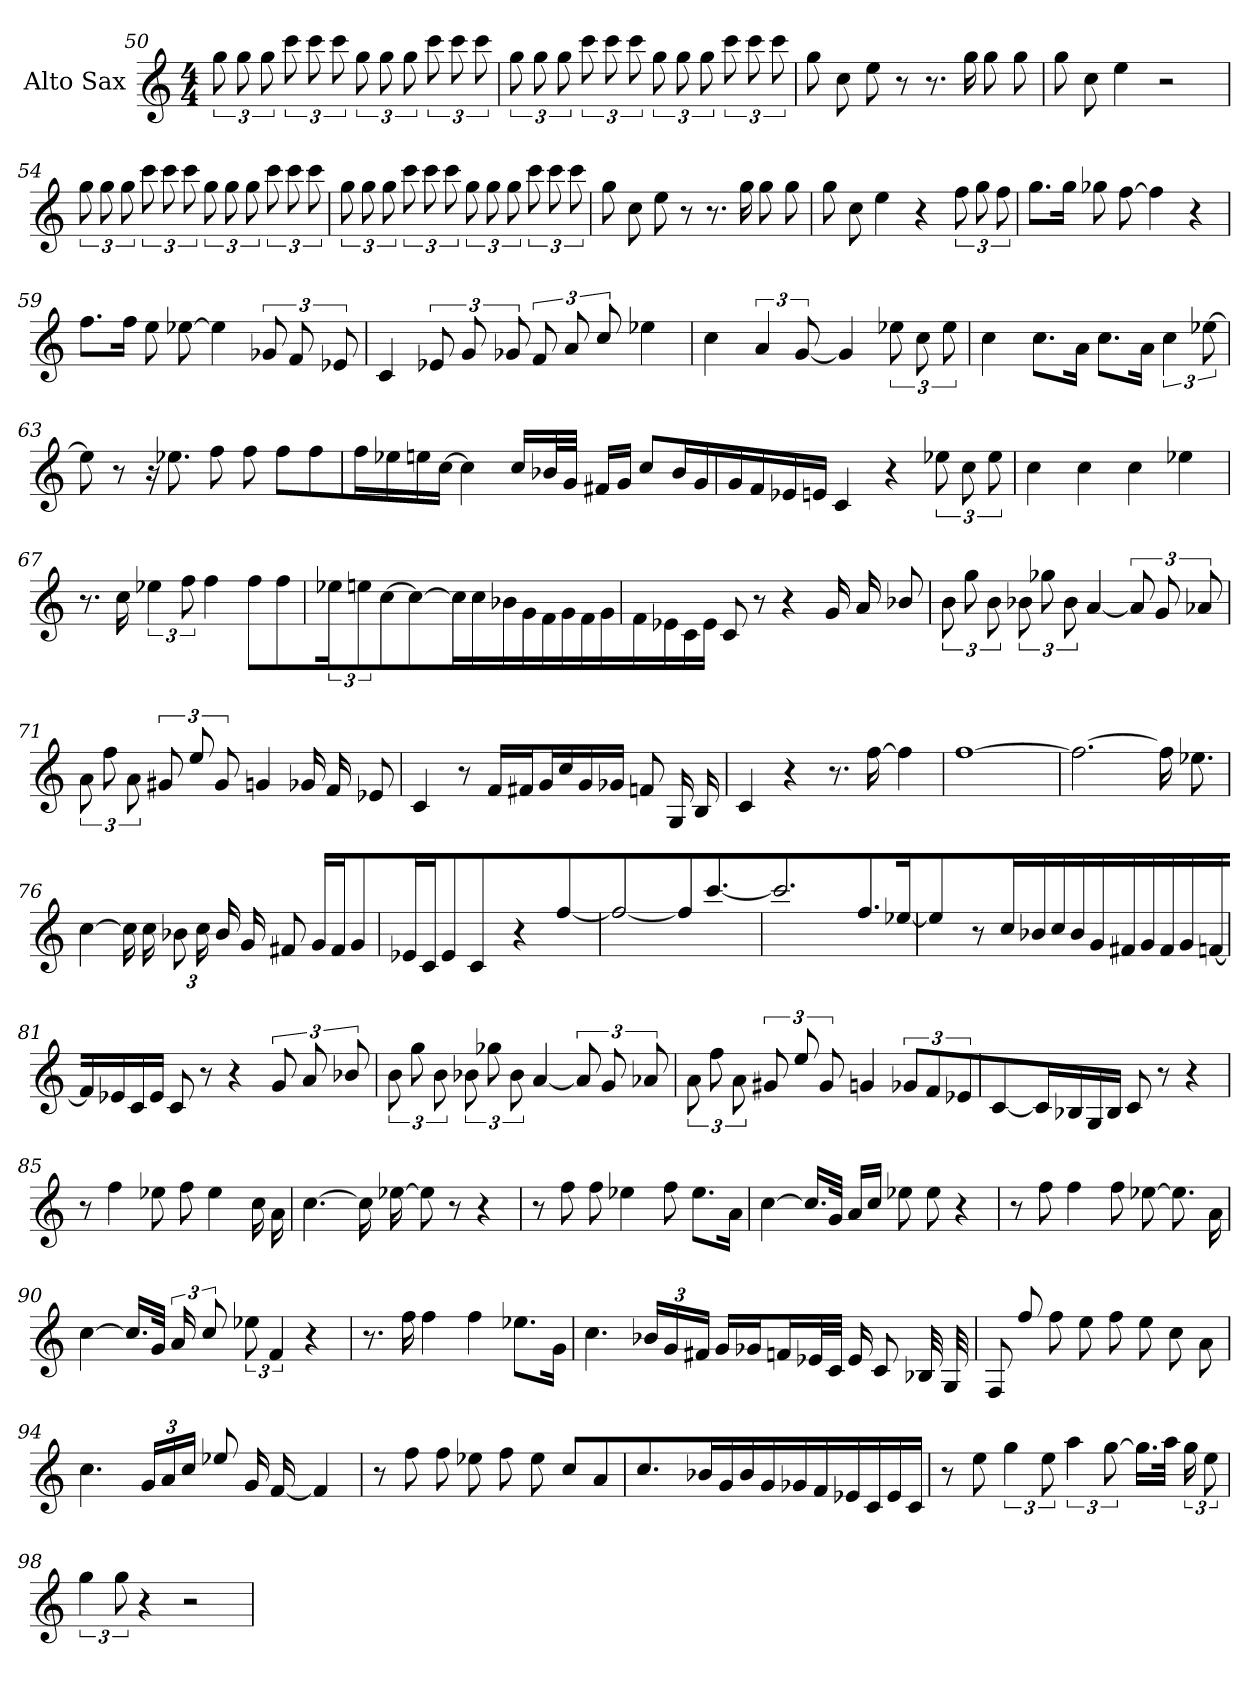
**kern
*part1
*staff1
*I"Alto Sax
*I'A Sax.
*clefG2
*k[]
*M4/4
=50
12gg\L
12gg\
12gg\
12ccc\L
12ccc\
12ccc\
12gg\L
12gg\
12gg\
12ccc\L
12ccc\
12ccc\
!!LO:LB:g=z
=51
12gg\L
12gg\
12gg\
12ccc\L
12ccc\
12ccc\
12gg\L
12gg\
12gg\
12ccc\L
12ccc\
12ccc\
=52
8gg\L
8cc\
8ee\
8r
8.r
16gg\
8gg\L
8gg\
=53
8gg\L
8cc\
4ee\
2r
=54
12gg\L
12gg\
12gg\
12ccc\L
12ccc\
12ccc\
12gg\L
12gg\
12gg\
12ccc\L
12ccc\
12ccc\
!!LO:LB:g=z
=55
12gg\L
12gg\
12gg\
12ccc\L
12ccc\
12ccc\
12gg\L
12gg\
12gg\
12ccc\L
12ccc\
12ccc\
=56
8gg\L
8cc\
8ee\
8r
8.r
16gg\
8gg\L
8gg\
=57
8gg\L
8cc\
4ee\
4r
12ff\L
12gg\
12ff\
=58
8.gg\L
16gg\J
8gg-X\L
[>8ff\
4ff\]
4r
!!LO:LB:g=z
=59
8.ff\L
16ff\J
8ee\L
[>8ee-X\
4ee-\]
12g-X/L
12f/
12e-X/
=60
4c/
12e-X/L
12g/
12g-X/
12f/L
12a/
12cc/
4ee-X\
=61
4cc\
6a/
[<12g/
4g/]
12ee-X\L
12cc\
12ee-\
=62
4cc\
8.cc\L
16a\J
8.cc\L
16a\J
6cc\
[>12ee-X\
!!LO:LB:g=z
=63
8ee-\]
8r
16r
8.ee-X\
8ff\L
8ff\
8ff\L
8ff\
=64
16ff\LL
16ee-X\J
16een\J
[>16cc\J
4cc\]
16cc/LL
32b-X/JL
32g/JJ
16f#X/L
16g/J
8cc/L
16b-/L
16g/J
=65
16g/LL
16f/J
16e-X/J
16en/J
4c/
4r
12ee-X\L
12cc\
12ee-\
=66
4cc\
4cc\
4cc\
4ee-X\
!!LO:LB:g=z
=67
8.r
16cc\
6ee-X\
12ff\
4ff\
8ff\L
8ff\
=68
24ee-X\LL
12een\
[>8cc\
4cc\_>
16cc\LL]
16cc\J
16b-X\J
16g\J
16f/LL
16g/J
16f/J
16g/J
=69
16f/LL
16e-X/J
16c/J
16e-/J
8c/
8r
4r
16g/LL
16a/J
8b-X/
!!LO:LB:g=z
=70
12b\L
12gg\
12b\
12b-X\L
12gg-X\
12b-\
[<4a/
12a/L]
12g/
12a-X/
=71
12a\L
12ff\
12a\
12g#X/L
12ee/
12g#/
4gn/
16g-X/LL
16f/J
8e-X/
=72
4c/
8r
16f/LL
16f#X/J
16g/LL
16cc/J
16g/J
16g-X/J
8fn/L
16G/L
16B/J
!!LO:LB:g=z
=73
4c/
4r
8.r
[>16ff\
4ff\]
=74
[>1ff
=75
2.ff\_>
16ff\LL]
8.ee-X\
=76
[>4cc\
16cc\LL]
16cc\J
12b-X\L
24cc\J
16b-/LL
16g/J
8f#X/
16g/LL
16f#/J
8g/
=77
16e-X/LL
16c/J
8e-/
4c/
4r
[>4ff\
!!LO:PB:g=z
=78
2ff\_>
8ff\]
[>4.ccc\
=79
2.ccc\]
8.ff\L
[>16ee-X\J
=80
4ee-\]
8r
16cc\LL
16b-X\J
16cc/LL
16b-/J
16g/J
16f#X/J
16g/LL
16f#/J
16g/J
[<16fn/J
=81
16f/LL]
16e-X/J
16c/J
16e-/J
8c/
8r
4r
12g/L
12a/
12b-X/
!!LO:LB:g=z
=82
12b\L
12gg\
12b\
12b-X\L
12gg-X\
12b-\
[<4a/
12a/L]
12g/
12a-X/
=83
12a\L
12ff\
12a\
12g#X/L
12ee/
12g#/
4gn/
12g-X/L
12f/
12e-X/
=84
[<4c/
16c/LL]
16B-X/J
16G/J
16B-/J
8c/
8r
4r
=85
8r
4ff\
8ee-X\
8ff\
4ee-\
16cc\LL
16a\J
!!LO:LB:g=z
=86
[>4.cc\
16cc\LL]
[>16ee-X\J
8ee-\]
8r
4r
=87
8r
8ff\
8ff\
4ee-X\
8ff\
8.ee-\L
16a\J
=88
[>4cc\
16.cc/LL]
32g/JJ
16a/L
16cc/J
8ee-X\L
8ee-\
4r
=89
8r
8ff\
4ff\
8ff\L
[>8ee-X\
8.ee-\L]
16a\J
!!LO:LB:g=z
=90
[>4cc\
16.cc/LL]
32g/JJ
24a/L
12cc/
12ee-X\
6f/
4r
=91
8.r
16ff\
4ff\
4ff\
8.ee-X\L
16g\J
=92
4.cc\
24b-X/LL
24g/J
24f#X/J
16g/LL
16g-X/J
16fn/L
32e-X/JL
32c/JJ
16e-/LL
8c/
32B-X/LL
32G/JJ
=93
8F/L
8ff/
8ff\L
8ee\
8ff\L
8ee\
8cc\L
8a\
!!LO:LB:g=z
=94
4.cc\
24g/LL
24a/J
24cc/J
8ee-X/L
16g/L
[<16f/J
4f/]
=95
8r
8ff\
8ff\L
8ee-X\
8ff\L
8ee-\
8cc\L
8a\
=96
4.cc\
16b-X/LL
16g/J
16b-/LL
16g/J
16g-X/J
16f/J
16e-X/LL
16c/J
16e-/J
16c/J
!!LO:LB:g=z
=97
8r
8ee\
6gg\
12ee\
6aa\
[>12gg\
16.gg\LL]
32aa\JJ
24gg\L
12ee\
=98
6gg\
12gg\
4r
2r
=
*-
